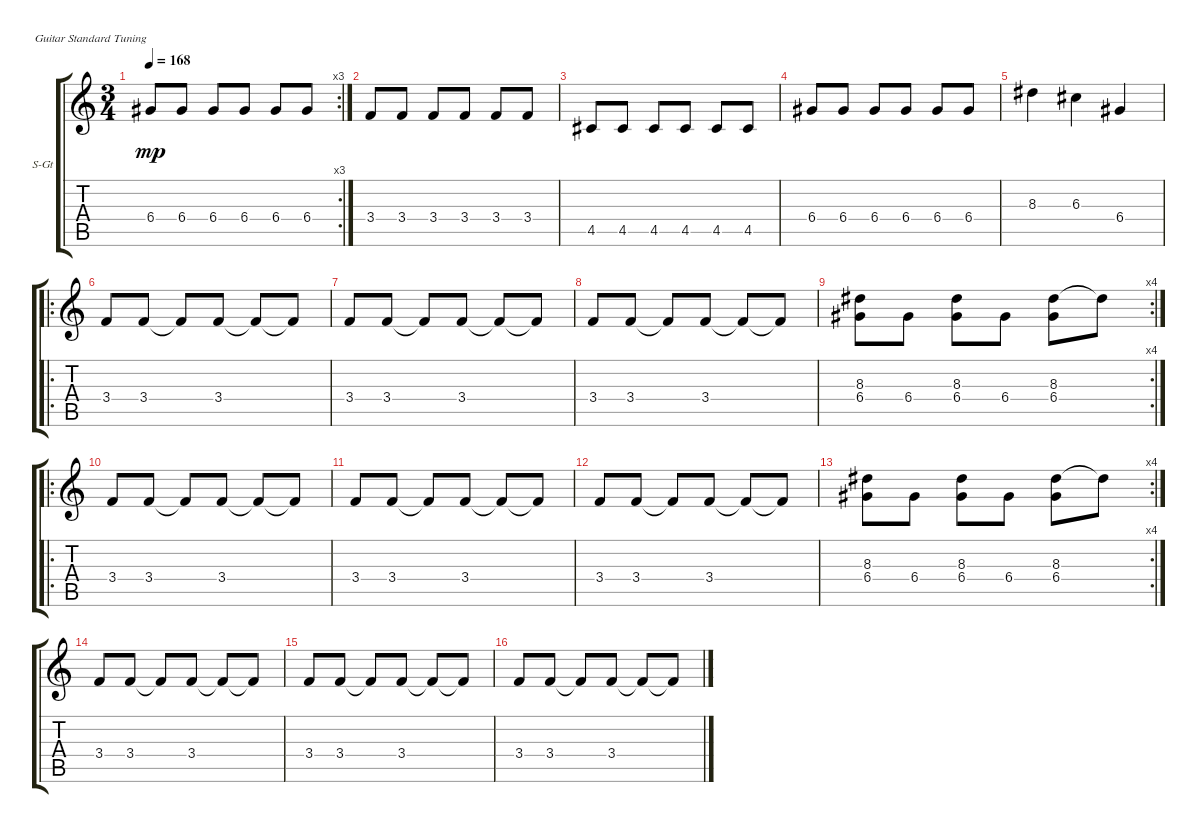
\defaultSystemsLayout 4
\bracketExtendMode groupsimilarinstruments
\firstSystemTrackNameOrientation horizontal
\otherSystemsTrackNameOrientation horizontal
\track ("Steel Guitar" "S-Gt") {instrument acousticguitarsteel}
\staff {score tabs}
\tuning (E4 B3 G3 D3 A2 E2)
\rc 3
\ts (3 4)
\tempo 168
\clef g2
\ks c
6.4.8{dy mp} 6.4.8 6.4.8 6.4.8 6.4.8 6.4.8 |
3.4.8 3.4.8 3.4.8 3.4.8 3.4.8 3.4.8 |
4.5.8 4.5.8 4.5.8 4.5.8 4.5.8 4.5.8 |
6.4.8 6.4.8 6.4.8 6.4.8 6.4.8 6.4.8 |
8.3.4 6.3.4 6.4.4 |
\ro
3.4.8 3.4.8 3.4{t}.8 3.4.8 3.4{t}.8 3.4{t}.8 |
3.4.8 3.4.8 3.4{t}.8 3.4.8 3.4{t}.8 3.4{t}.8 |
3.4.8 3.4.8 3.4{t}.8 3.4.8 3.4{t}.8 3.4{t}.8 |
\rc 4
(8.3 6.4).8 6.4.8 (8.3 6.4).8 6.4.8 (8.3 6.4).8 8.3{t}.8 |
\ro
3.4.8 3.4.8 3.4{t}.8 3.4.8 3.4{t}.8 3.4{t}.8 |
3.4.8 3.4.8 3.4{t}.8 3.4.8 3.4{t}.8 3.4{t}.8 |
3.4.8 3.4.8 3.4{t}.8 3.4.8 3.4{t}.8 3.4{t}.8 |
\rc 4
(8.3 6.4).8 6.4.8 (8.3 6.4).8 6.4.8 (8.3 6.4).8 8.3{t}.8 |
3.4.8 3.4.8 3.4{t}.8 3.4.8 3.4{t}.8 3.4{t}.8 |
3.4.8 3.4.8 3.4{t}.8 3.4.8 3.4{t}.8 3.4{t}.8 |
3.4.8 3.4.8 3.4{t}.8 3.4.8 3.4{t}.8 3.4{t}.8
